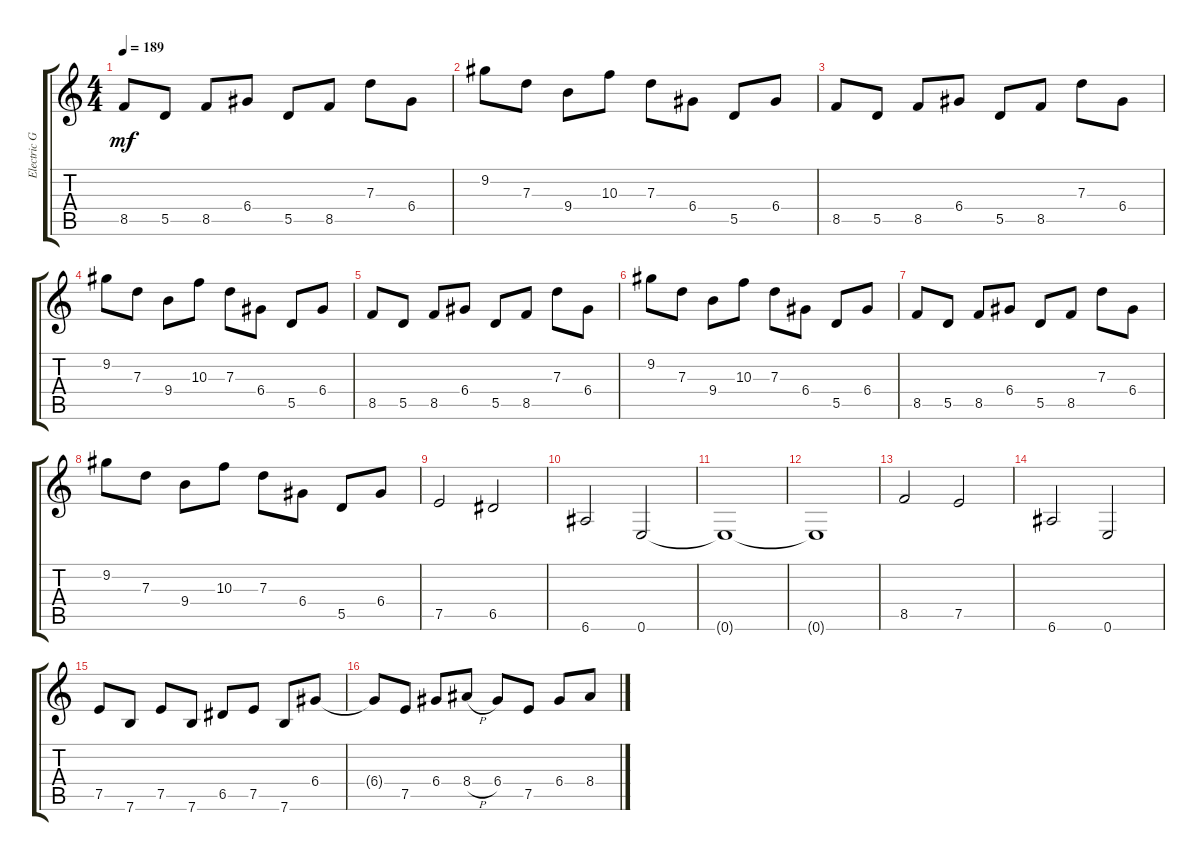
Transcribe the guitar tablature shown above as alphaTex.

\track ("Electric Guitar Left" "Electric G") {instrument distortionguitar}
\staff {score tabs}
\tuning (E4 B3 G3 D3 A2 E2) {hide}
\ts (4 4)
\tempo 189
\clef g2
\ks c
8.5.8{dy mf} 5.5.8 8.5.8 6.4.8 5.5.8 8.5.8 7.3.8 6.4.8 |
9.2.8 7.3.8 9.4.8 10.3.8 7.3.8 6.4.8 5.5.8 6.4.8 |
8.5.8 5.5.8 8.5.8 6.4.8 5.5.8 8.5.8 7.3.8 6.4.8 |
9.2.8 7.3.8 9.4.8 10.3.8 7.3.8 6.4.8 5.5.8 6.4.8 |
8.5.8 5.5.8 8.5.8 6.4.8 5.5.8 8.5.8 7.3.8 6.4.8 |
9.2.8 7.3.8 9.4.8 10.3.8 7.3.8 6.4.8 5.5.8 6.4.8 |
8.5.8 5.5.8 8.5.8 6.4.8 5.5.8 8.5.8 7.3.8 6.4.8 |
9.2.8 7.3.8 9.4.8 10.3.8 7.3.8 6.4.8 5.5.8 6.4.8 |
7.5.2 6.5.2 |
6.6.2 0.6.2 |
0.6{t}.1 |
0.6{t}.1 |
8.5.2 7.5.2 |
6.6.2 0.6.2 |
7.5.8 7.6.8 7.5.8 7.6.8 6.5.8 7.5.8 7.6.8 6.4.8 |
6.4{t}.8 7.5.8 6.4.8 8.4{h}.8 6.4.8 7.5.8 6.4.8 8.4.8
